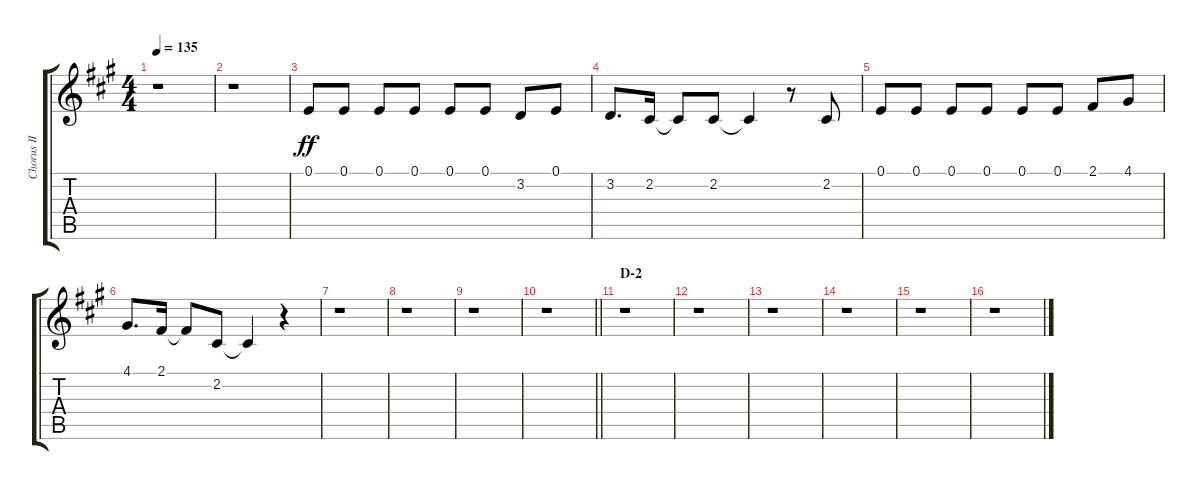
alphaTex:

\track ("Chorus II" "Chorus II") {instrument voiceoohs}
\staff {score tabs}
\tuning (E4 B3 G3 D3 A2 E2) {hide}
\ts (4 4)
\tempo 135
\clef g2
\ks a
r.1{dy ff} |
r.1 |
0.1.8 0.1.8 0.1.8 0.1.8 0.1.8 0.1.8 3.2.8 0.1.8 |
3.2.8{d} 2.2.16 2.2{t}.8 2.2.8 2.2{t}.4 r.8 2.2.8 |
0.1.8 0.1.8 0.1.8 0.1.8 0.1.8 0.1.8 2.1.8 4.1.8 |
4.1.8{d} 2.1.16 2.1{t}.8 2.2.8 2.2{t}.4 r.4 |
r.1 |
r.1 |
r.1 |
\barLineRight lightlight
r.1 |
\section ("" "D-2")
r.1 |
r.1 |
r.1 |
r.1 |
r.1 |
r.1
